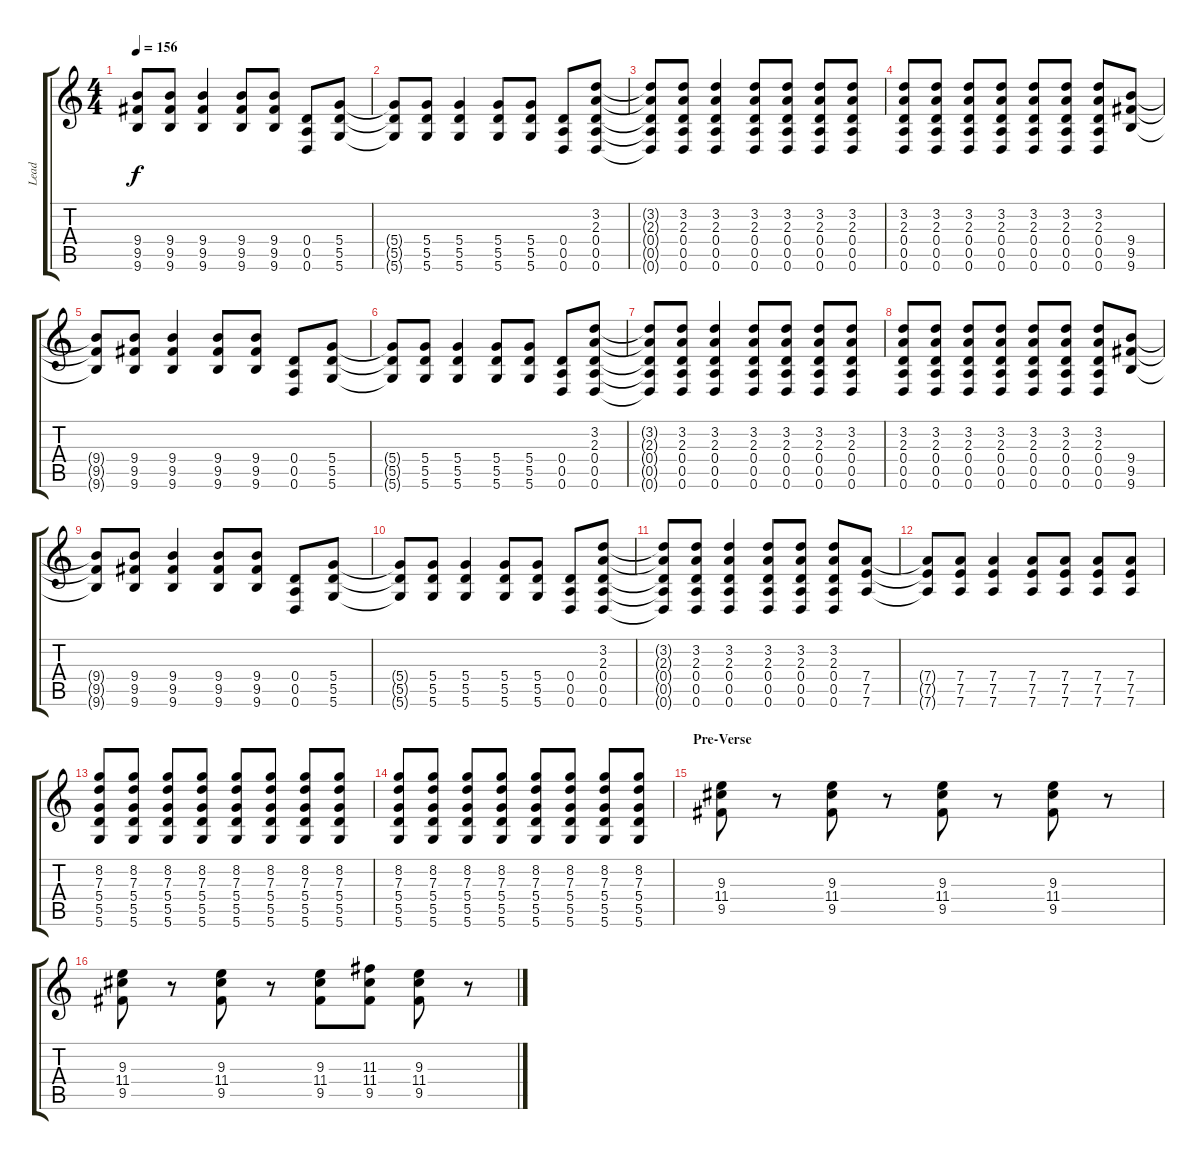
\track ("Lead" "Lead") {instrument distortionguitar}
\staff {score tabs}
\tuning (E4 B3 G3 D3 A2 D2) {hide}
\ts (4 4)
\tempo 156
\clef g2
\ks c
(9.4{t} 9.5{t} 9.6{t}).8{dy f} (9.4 9.5 9.6).8 (9.4 9.5 9.6).4 (9.4 9.5 9.6).8 (9.4 9.5 9.6).8 (0.4 0.5 0.6).8 (5.4 5.5 5.6).8 |
(5.4{t} 5.5{t} 5.6{t}).8 (5.4 5.5 5.6).8 (5.4 5.5 5.6).4 (5.4 5.5 5.6).8 (5.4 5.5 5.6).8 (0.4 0.5 0.6).8 (3.2 2.3 0.4 0.5 0.6).8 |
(3.2{t} 2.3{t} 0.4{t} 0.5{t} 0.6{t}).8 (3.2 2.3 0.4 0.5 0.6).8 (3.2 2.3 0.4 0.5 0.6).4 (3.2 2.3 0.4 0.5 0.6).8 (3.2 2.3 0.4 0.5 0.6).8 (3.2 2.3 0.4 0.5 0.6).8 (3.2 2.3 0.4 0.5 0.6).8 |
(3.2 2.3 0.4 0.5 0.6).8 (3.2 2.3 0.4 0.5 0.6).8 (3.2 2.3 0.4 0.5 0.6).8 (3.2 2.3 0.4 0.5 0.6).8 (3.2 2.3 0.4 0.5 0.6).8 (3.2 2.3 0.4 0.5 0.6).8 (3.2 2.3 0.4 0.5 0.6).8 (9.4 9.5 9.6).8 |
(9.4{t} 9.5{t} 9.6{t}).8 (9.4 9.5 9.6).8 (9.4 9.5 9.6).4 (9.4 9.5 9.6).8 (9.4 9.5 9.6).8 (0.4 0.5 0.6).8 (5.4 5.5 5.6).8 |
(5.4{t} 5.5{t} 5.6{t}).8 (5.4 5.5 5.6).8 (5.4 5.5 5.6).4 (5.4 5.5 5.6).8 (5.4 5.5 5.6).8 (0.4 0.5 0.6).8 (3.2 2.3 0.4 0.5 0.6).8 |
(3.2{t} 2.3{t} 0.4{t} 0.5{t} 0.6{t}).8 (3.2 2.3 0.4 0.5 0.6).8 (3.2 2.3 0.4 0.5 0.6).4 (3.2 2.3 0.4 0.5 0.6).8 (3.2 2.3 0.4 0.5 0.6).8 (3.2 2.3 0.4 0.5 0.6).8 (3.2 2.3 0.4 0.5 0.6).8 |
(3.2 2.3 0.4 0.5 0.6).8 (3.2 2.3 0.4 0.5 0.6).8 (3.2 2.3 0.4 0.5 0.6).8 (3.2 2.3 0.4 0.5 0.6).8 (3.2 2.3 0.4 0.5 0.6).8 (3.2 2.3 0.4 0.5 0.6).8 (3.2 2.3 0.4 0.5 0.6).8 (9.4 9.5 9.6).8 |
(9.4{t} 9.5{t} 9.6{t}).8 (9.4 9.5 9.6).8 (9.4 9.5 9.6).4 (9.4 9.5 9.6).8 (9.4 9.5 9.6).8 (0.4 0.5 0.6).8 (5.4 5.5 5.6).8 |
(5.4{t} 5.5{t} 5.6{t}).8 (5.4 5.5 5.6).8 (5.4 5.5 5.6).4 (5.4 5.5 5.6).8 (5.4 5.5 5.6).8 (0.4 0.5 0.6).8 (3.2 2.3 0.4 0.5 0.6).8 |
(3.2{t} 2.3{t} 0.4{t} 0.5{t} 0.6{t}).8 (3.2 2.3 0.4 0.5 0.6).8 (3.2 2.3 0.4 0.5 0.6).4 (3.2 2.3 0.4 0.5 0.6).8 (3.2 2.3 0.4 0.5 0.6).8 (3.2 2.3 0.4 0.5 0.6).8 (7.4 7.5 7.6).8 |
(7.4{t} 7.5{t} 7.6{t}).8 (7.4 7.5 7.6).8 (7.4 7.5 7.6).4 (7.4 7.5 7.6).8 (7.4 7.5 7.6).8 (7.4 7.5 7.6).8 (7.4 7.5 7.6).8 |
(8.2 7.3 5.4 5.5 5.6).8 (8.2 7.3 5.4 5.5 5.6).8 (8.2 7.3 5.4 5.5 5.6).8 (8.2 7.3 5.4 5.5 5.6).8 (8.2 7.3 5.4 5.5 5.6).8 (8.2 7.3 5.4 5.5 5.6).8 (8.2 7.3 5.4 5.5 5.6).8 (8.2 7.3 5.4 5.5 5.6).8 |
(8.2 7.3 5.4 5.5 5.6).8 (8.2 7.3 5.4 5.5 5.6).8 (8.2 7.3 5.4 5.5 5.6).8 (8.2 7.3 5.4 5.5 5.6).8 (8.2 7.3 5.4 5.5 5.6).8 (8.2 7.3 5.4 5.5 5.6).8 (8.2 7.3 5.4 5.5 5.6).8 (8.2 7.3 5.4 5.5 5.6).8 |
\section ("" "Pre-Verse")
(9.3 11.4 9.5).8 r.8 (9.3 11.4 9.5).8 r.8 (9.3 11.4 9.5).8 r.8 (9.3 11.4 9.5).8 r.8 |
(9.3 11.4 9.5).8 r.8 (9.3 11.4 9.5).8 r.8 (9.3 11.4 9.5).8 (11.3 11.4 9.5).8 (9.3 11.4 9.5).8 r.8
